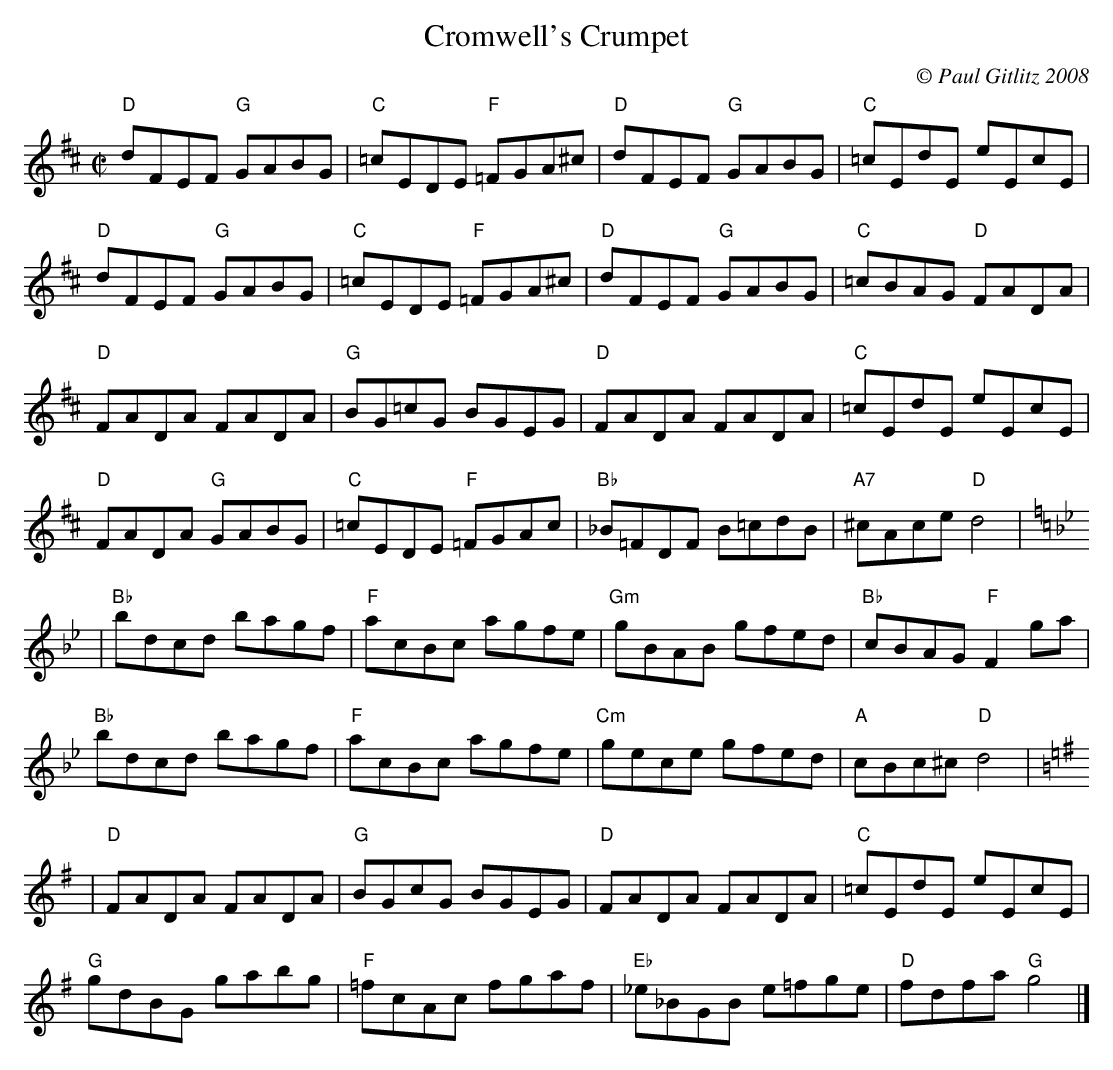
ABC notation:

X:1
T:Cromwell's Crumpet
M:C|
C:© Paul Gitlitz 2008
K:D
"D"dFEF "G"GABG|"C"=cEDE "F"=FGA^c|"D"dFEF "G"GABG|"C"=cEdE  eEcE|!
"D"dFEF "G"GABG|"C"=cEDE "F"=FGA^c|"D"dFEF "G"GABG|"C"=cBAG "D"FADA|!
"D"FADA FADA|"G"BG=cG BGEG|"D"FADA FADA|"C"=cEdE  eEcE|!
"D"FADA "G"GABG|"C"=cEDE "F"=FGAc|"Bb"_B=FDF B=cdB|"A7"^cAce "D"d4|!
K:Bb
|"Bb"bdcd bagf|"F"acBc agfe|"Gm"gBAB gfed|"Bb"cBAG "F"F2ga|!
"Bb"bdcd bagf|"F"acBc agfe|"Cm"gece gfed|"A"cBc^c "D"d4|!
K:G
|"D"FADA FADA|"G"BGcG BGEG|"D"FADA FADA|"C"=cEdE  eEcE|!
"G"gdBG gabg|"F"=fcAc fgaf|"Eb"_e_BGB e=fge|"D"fdfa "G"g4|]
